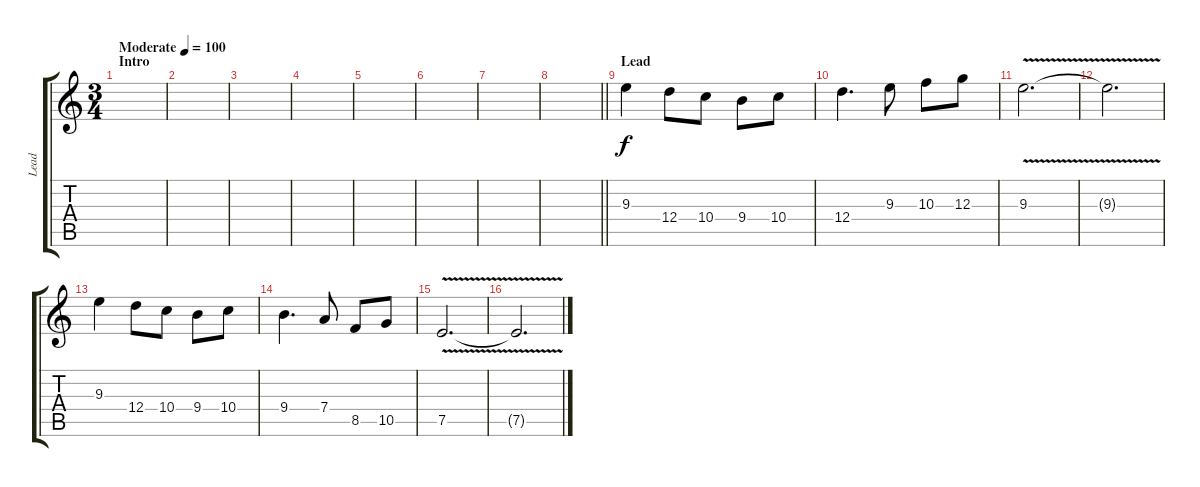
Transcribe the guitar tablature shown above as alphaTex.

\track ("Lead" "Lead") {instrument distortionguitar}
\staff {score tabs}
\tuning (E4 B3 G3 D3 A2 E2) {hide}
\ts (3 4)
\section ("" "Intro")
\tempo (100 "Moderate")
\clef g2
\ks c
|
|
|
|
|
|
|
\barLineRight lightlight
|
\section ("" "Lead")
9.3.4 12.4.8 10.4.8 9.4.8 10.4.8 |
12.4.4{d} 9.3.8 10.3.8 12.3.8 |
9.3{v}.2{d} |
9.3{t}.2{d} |
9.3.4 12.4.8 10.4.8 9.4.8 10.4.8 |
9.4.4{d} 7.4.8 8.5.8 10.5.8 |
7.5{v}.2{d} |
7.5{t}.2{d}
